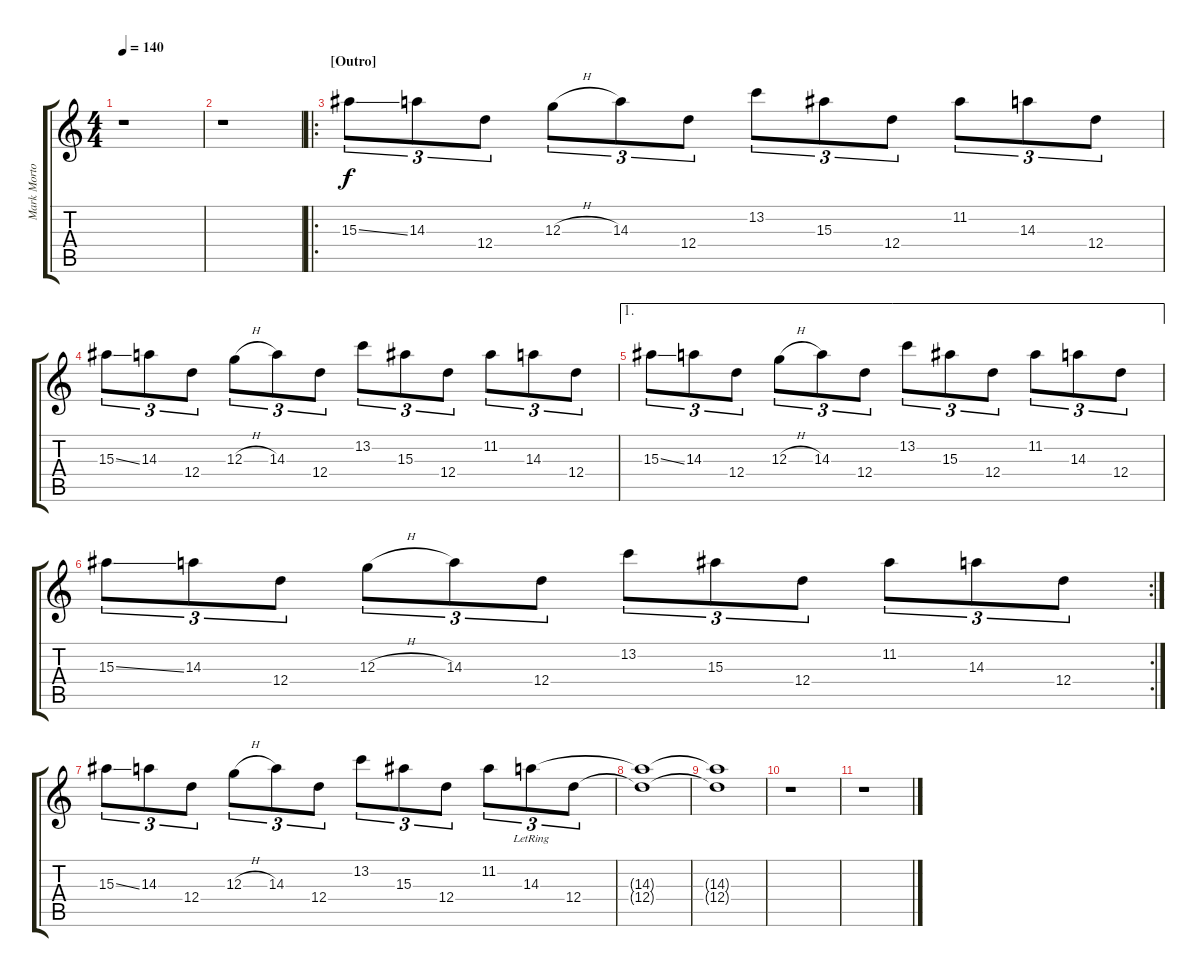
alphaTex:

\track ("Mark Morton Overdubb" "Mark Morto") {instrument overdrivenguitar}
\staff {score tabs}
\tuning (E4 B3 G3 D3 A2 E2) {hide}
\ts (4 4)
\tempo 140
\clef g2
\ks c
r.1{dy f} |
r.1 |
\ro
\section ("" "[Outro]")
15.3{ss}.8{tu (3 2)} 14.3.8{tu (3 2)} 12.4.8{tu (3 2)} 12.3{h}.8{tu (3 2)} 14.3.8{tu (3 2)} 12.4.8{tu (3 2)} 13.2.8{tu (3 2)} 15.3.8{tu (3 2)} 12.4.8{tu (3 2)} 11.2.8{tu (3 2)} 14.3.8{tu (3 2)} 12.4.8{tu (3 2)} |
15.3{ss}.8{tu (3 2)} 14.3.8{tu (3 2)} 12.4.8{tu (3 2)} 12.3{h}.8{tu (3 2)} 14.3.8{tu (3 2)} 12.4.8{tu (3 2)} 13.2.8{tu (3 2)} 15.3.8{tu (3 2)} 12.4.8{tu (3 2)} 11.2.8{tu (3 2)} 14.3.8{tu (3 2)} 12.4.8{tu (3 2)} |
\ae 1
15.3{ss}.8{tu (3 2)} 14.3.8{tu (3 2)} 12.4.8{tu (3 2)} 12.3{h}.8{tu (3 2)} 14.3.8{tu (3 2)} 12.4.8{tu (3 2)} 13.2.8{tu (3 2)} 15.3.8{tu (3 2)} 12.4.8{tu (3 2)} 11.2.8{tu (3 2)} 14.3.8{tu (3 2)} 12.4.8{tu (3 2)} |
\rc 2
15.3{ss}.8{tu (3 2)} 14.3.8{tu (3 2)} 12.4.8{tu (3 2)} 12.3{h}.8{tu (3 2)} 14.3.8{tu (3 2)} 12.4.8{tu (3 2)} 13.2.8{tu (3 2)} 15.3.8{tu (3 2)} 12.4.8{tu (3 2)} 11.2.8{tu (3 2)} 14.3.8{tu (3 2)} 12.4.8{tu (3 2)} |
15.3{ss}.8{tu (3 2)} 14.3.8{tu (3 2)} 12.4.8{tu (3 2)} 12.3{h}.8{tu (3 2)} 14.3.8{tu (3 2)} 12.4.8{tu (3 2)} 13.2.8{tu (3 2)} 15.3.8{tu (3 2)} 12.4.8{tu (3 2)} 11.2.8{tu (3 2)} 14.3{lr}.8{tu (3 2)} 12.4.8{tu (3 2)} |
(14.3{t} 12.4{t}).1 |
(14.3{t} 12.4{t}).1 |
r.1 |
r.1
